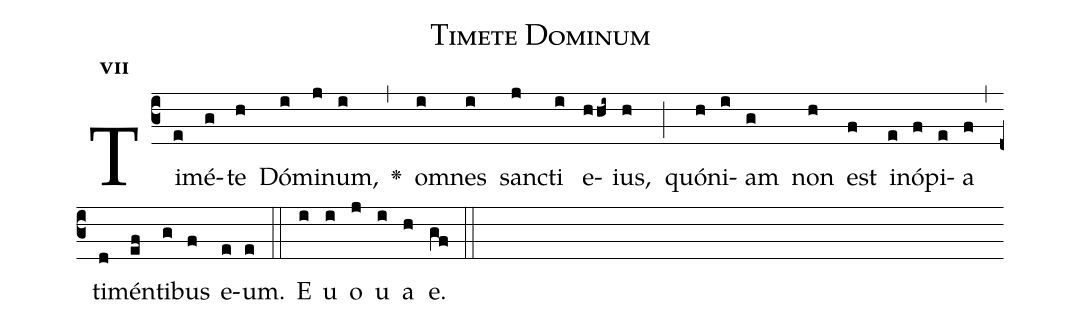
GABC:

name:Timete Dominum;
office-part:Antiphona;
mode:7;
%%
initial-style: 1;
name: Timete Dominum;
book: Antiphonae & Responsoria/Tomus III, p. 89;
occasion: Psalterium Hebdomada III Sabbato;
office-part: Hora media Ant 2;
user-notes: ;
commentary: ;
annotation: 7a;
centering-scheme: english;
fontsize: 12;
font: OFLSortsMillGoudy;
height: 11;
width: 4.5;
%%
(c3)Ti(e)mé(g)te(h) Dó(i)mi(j)num,(i) <v>\greheightstar</v>(,) om(i)nes(i) san(j)cti(i) e(hhi~)ius,(h) (;) quó(h)ni(i)am(g) non(h) est(f) i(e)nó(f)pi(e)a(f) (,) ti(d)mén(ef)ti(g)bus(f) e(e)um.(e) (::)
E(i) u(i) o(j) u(i) a(h) e.(gf) (::)
